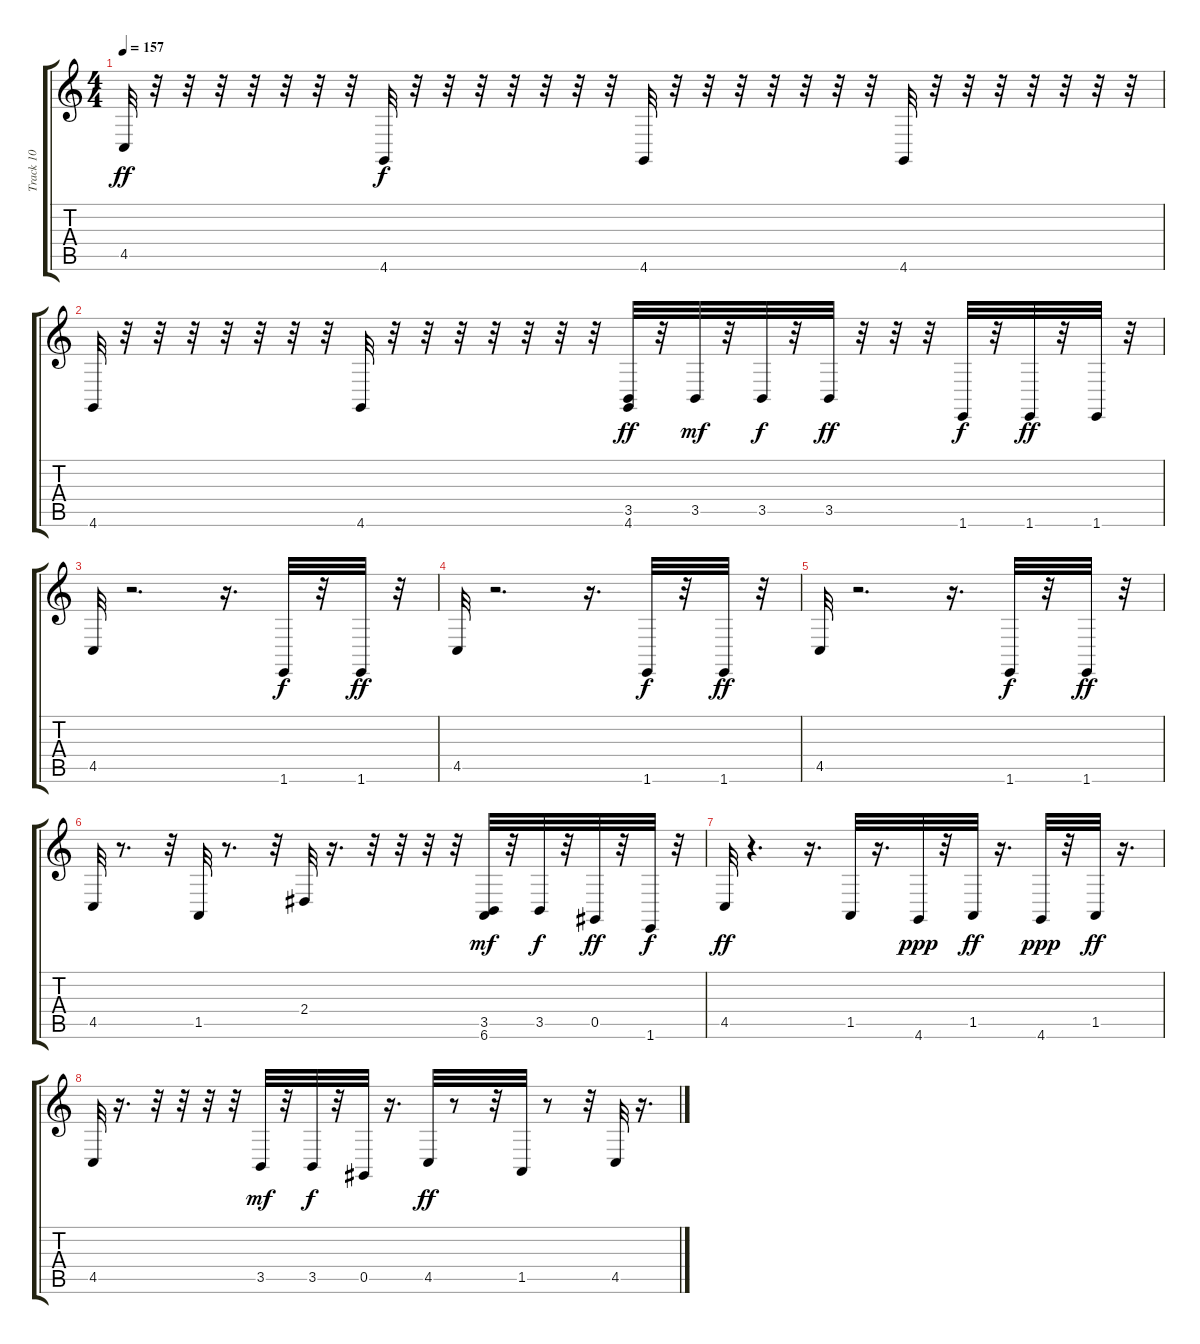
\track ("Track 10" "Track 10") {instrument celesta}
\staff {score tabs}
\tuning (Eb4 Bb3 Gb3 Db3 Ab2 Eb2) {hide}
\ts (4 4)
\tempo 157
\clef g2
\ks c
4.5.32{dy ff} r.32 r.32 r.32 r.32 r.32 r.32 r.32 4.6.32{dy f} r.32 r.32 r.32 r.32 r.32 r.32 r.32 4.6.32 r.32 r.32 r.32 r.32 r.32 r.32 r.32 4.6.32 r.32 r.32 r.32 r.32 r.32 r.32 r.32 |
4.6.32 r.32 r.32 r.32 r.32 r.32 r.32 r.32 4.6.32 r.32 r.32 r.32 r.32 r.32 r.32 r.32 (3.5 4.6).32{dy ff} r.32 3.5.32{dy mf} r.32 3.5.32{dy f} r.32 3.5.32{dy ff} r.32 r.32 r.32 1.6.32{dy f} r.32 1.6.32{dy ff} r.32 1.6.32 r.32 |
4.5.32 r.2{d} r.16{d} 1.6.32{dy f} r.32 1.6.32{dy ff} r.32 |
4.5.32 r.2{d} r.16{d} 1.6.32{dy f} r.32 1.6.32{dy ff} r.32 |
4.5.32 r.2{d} r.16{d} 1.6.32{dy f} r.32 1.6.32{dy ff} r.32 |
4.5.32 r.8{d} r.32 1.5.32 r.8{d} r.32 2.4.32 r.16{d} r.32 r.32 r.32 r.32 (3.5 6.6).32{dy mf} r.32 3.5.32{dy f} r.32 0.5.32{dy ff} r.32 1.6.32{dy f} r.32 |
4.5.32{dy ff} r.4{d} r.16{d} 1.5.32 r.16{d} 4.6.32{dy ppp} r.32 1.5.32{dy ff} r.16{d} 4.6.32{dy ppp} r.32 1.5.32{dy ff} r.16{d} |
4.5.32 r.16{d} r.32 r.32 r.32 r.32 3.5.32{dy mf} r.32 3.5.32{dy f} r.32 0.5.32 r.16{d} 4.5.32{dy ff} r.8 r.32 1.5.32 r.8 r.32 4.5.32 r.16{d}
